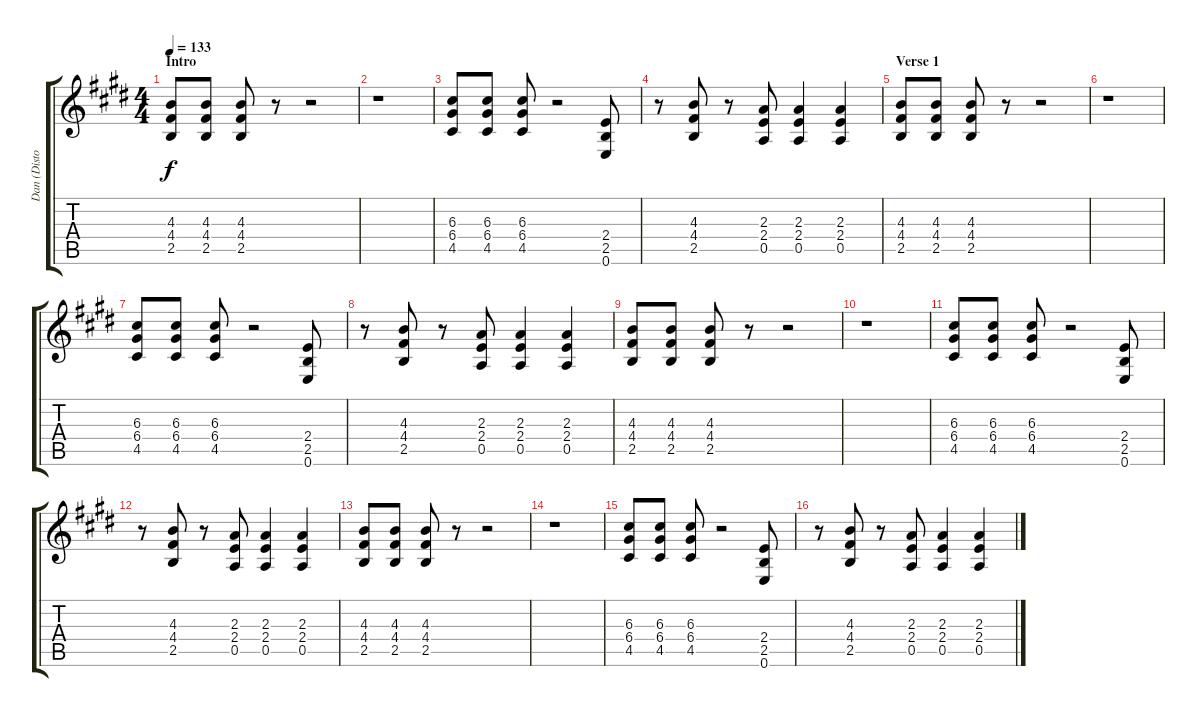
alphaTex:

\track ("Dan (Distortion Guitar)" "Dan (Disto") {instrument distortionguitar}
\staff {score tabs}
\tuning (E4 B3 G3 D3 A2 E2) {hide}
\ts (4 4)
\section ("" "Intro")
\tempo 133
\clef g2
\ks e
(4.3 4.4 2.5).8{dy f instrument distortionguitar} (4.3 4.4 2.5).8 (4.3 4.4 2.5).8 r.8 r.2 |
r.1 |
(6.3 6.4 4.5).8 (6.3 6.4 4.5).8 (6.3 6.4 4.5).8 r.2 (2.4 2.5 0.6).8 |
r.8 (4.3 4.4 2.5).8 r.8 (2.3 2.4 0.5).8 (2.3 2.4 0.5).4 (2.3 2.4 0.5).4 |
\section ("" "Verse 1")
(4.3 4.4 2.5).8 (4.3 4.4 2.5).8 (4.3 4.4 2.5).8 r.8 r.2 |
r.1 |
(6.3 6.4 4.5).8 (6.3 6.4 4.5).8 (6.3 6.4 4.5).8 r.2 (2.4 2.5 0.6).8 |
r.8 (4.3 4.4 2.5).8 r.8 (2.3 2.4 0.5).8 (2.3 2.4 0.5).4 (2.3 2.4 0.5).4 |
(4.3 4.4 2.5).8 (4.3 4.4 2.5).8 (4.3 4.4 2.5).8 r.8 r.2 |
r.1 |
(6.3 6.4 4.5).8 (6.3 6.4 4.5).8 (6.3 6.4 4.5).8 r.2 (2.4 2.5 0.6).8 |
r.8 (4.3 4.4 2.5).8 r.8 (2.3 2.4 0.5).8 (2.3 2.4 0.5).4 (2.3 2.4 0.5).4 |
(4.3 4.4 2.5).8 (4.3 4.4 2.5).8 (4.3 4.4 2.5).8 r.8 r.2 |
r.1 |
(6.3 6.4 4.5).8 (6.3 6.4 4.5).8 (6.3 6.4 4.5).8 r.2 (2.4 2.5 0.6).8 |
r.8 (4.3 4.4 2.5).8 r.8 (2.3 2.4 0.5).8 (2.3 2.4 0.5).4 (2.3 2.4 0.5).4
